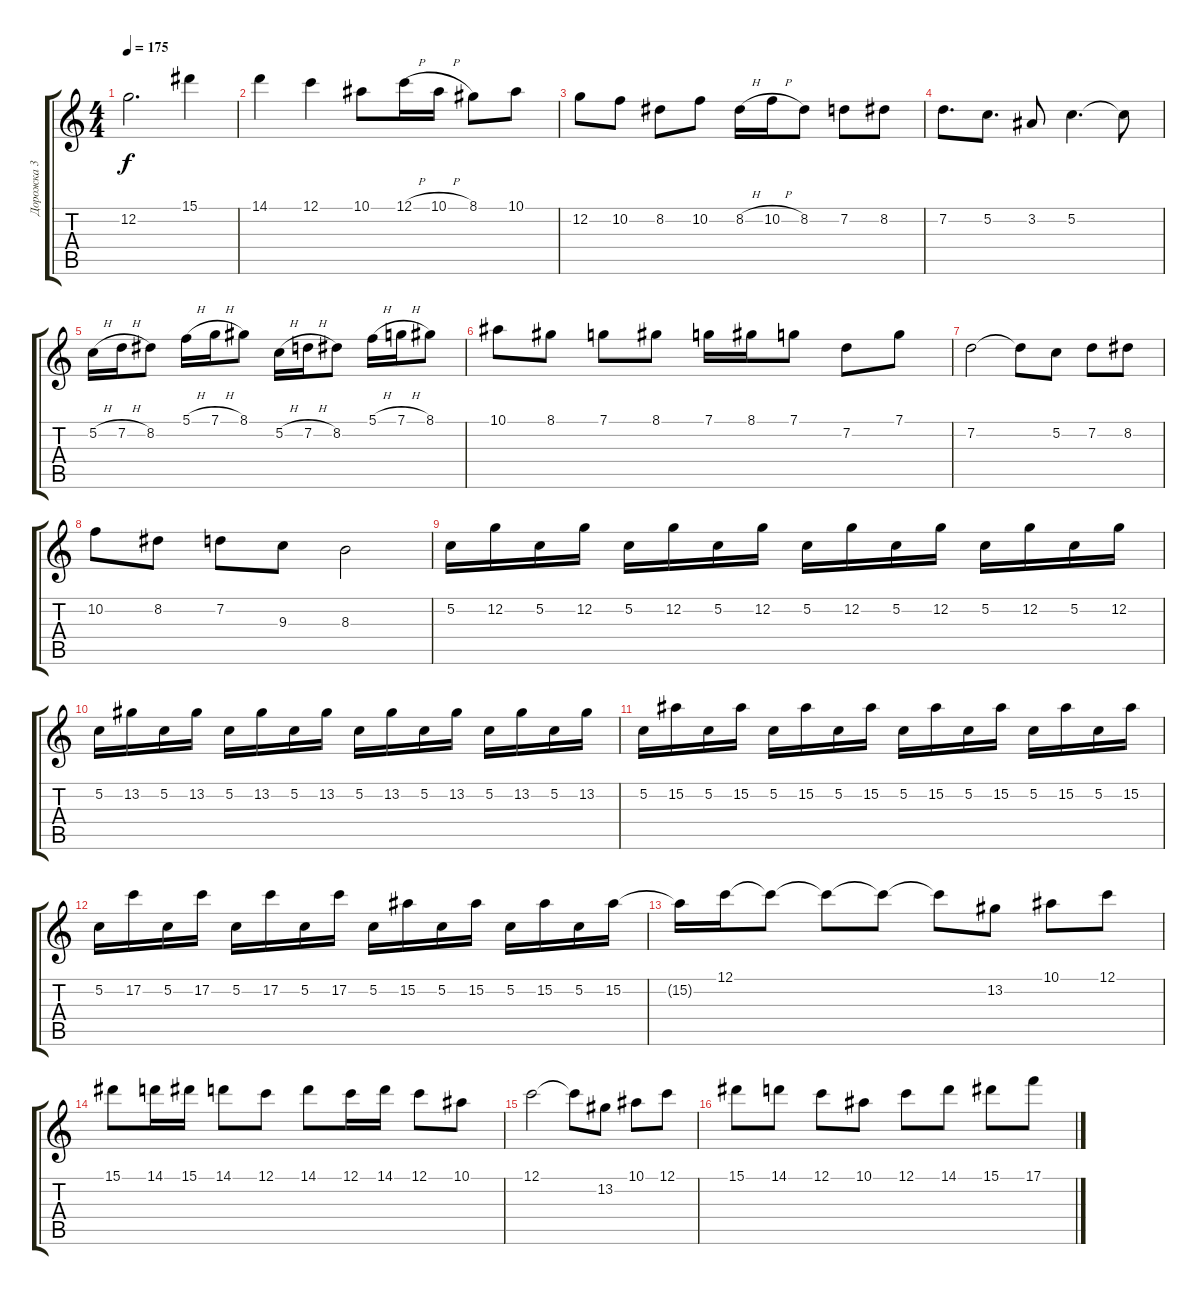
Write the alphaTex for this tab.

\track ("Дорожка 3" "Дорожка 3") {instrument distortionguitar}
\staff {score tabs}
\tuning (C4 G3 Eb3 Bb2 F2 C2) {hide}
\ts (4 4)
\tempo 175
\clef g2
\ks c
12.2.2{d dy f} 15.1.4 |
14.1.4 12.1.4 10.1.8 12.1{h}.16 10.1{h}.16 8.1.8 10.1.8 |
12.2.8 10.2.8 8.2.8 10.2.8 8.2{h}.16 10.2{h}.16 8.2.8 7.2.8 8.2.8 |
7.2.8{d} 5.2.8{d} 3.2.8 5.2.4{d} 5.2{t}.8 |
5.2{h}.16 7.2{h}.16 8.2.8 5.1{h}.16 7.1{h}.16 8.1.8 5.2{h}.16 7.2{h}.16 8.2.8 5.1{h}.16 7.1{h}.16 8.1.8 |
10.1.8 8.1.8 7.1.8 8.1.8 7.1.16 8.1.16 7.1.8 7.2.8 7.1.8 |
7.2.2 7.2{t}.8 5.2.8 7.2.8 8.2.8 |
10.2.8 8.2.8 7.2.8 9.3.8 8.3.2 |
5.2.16 12.2.16 5.2.16 12.2.16 5.2.16 12.2.16 5.2.16 12.2.16 5.2.16 12.2.16 5.2.16 12.2.16 5.2.16 12.2.16 5.2.16 12.2.16 |
5.2.16 13.2.16 5.2.16 13.2.16 5.2.16 13.2.16 5.2.16 13.2.16 5.2.16 13.2.16 5.2.16 13.2.16 5.2.16 13.2.16 5.2.16 13.2.16 |
5.2.16 15.2.16 5.2.16 15.2.16 5.2.16 15.2.16 5.2.16 15.2.16 5.2.16 15.2.16 5.2.16 15.2.16 5.2.16 15.2.16 5.2.16 15.2.16 |
5.2.16 17.2.16 5.2.16 17.2.16 5.2.16 17.2.16 5.2.16 17.2.16 5.2.16 15.2.16 5.2.16 15.2.16 5.2.16 15.2.16 5.2.16 15.2.16 |
15.2{t}.16 12.1.16 12.1{t}.8 12.1{t}.8 12.1{t}.8 12.1{t}.8 13.2.8 10.1.8 12.1.8 |
15.1.8 14.1.16 15.1.16 14.1.8 12.1.8 14.1.8 12.1.16 14.1.16 12.1.8 10.1.8 |
12.1.2 12.1{t}.8 13.2.8 10.1.8 12.1.8 |
15.1.8 14.1.8 12.1.8 10.1.8 12.1.8 14.1.8 15.1.8 17.1.8
